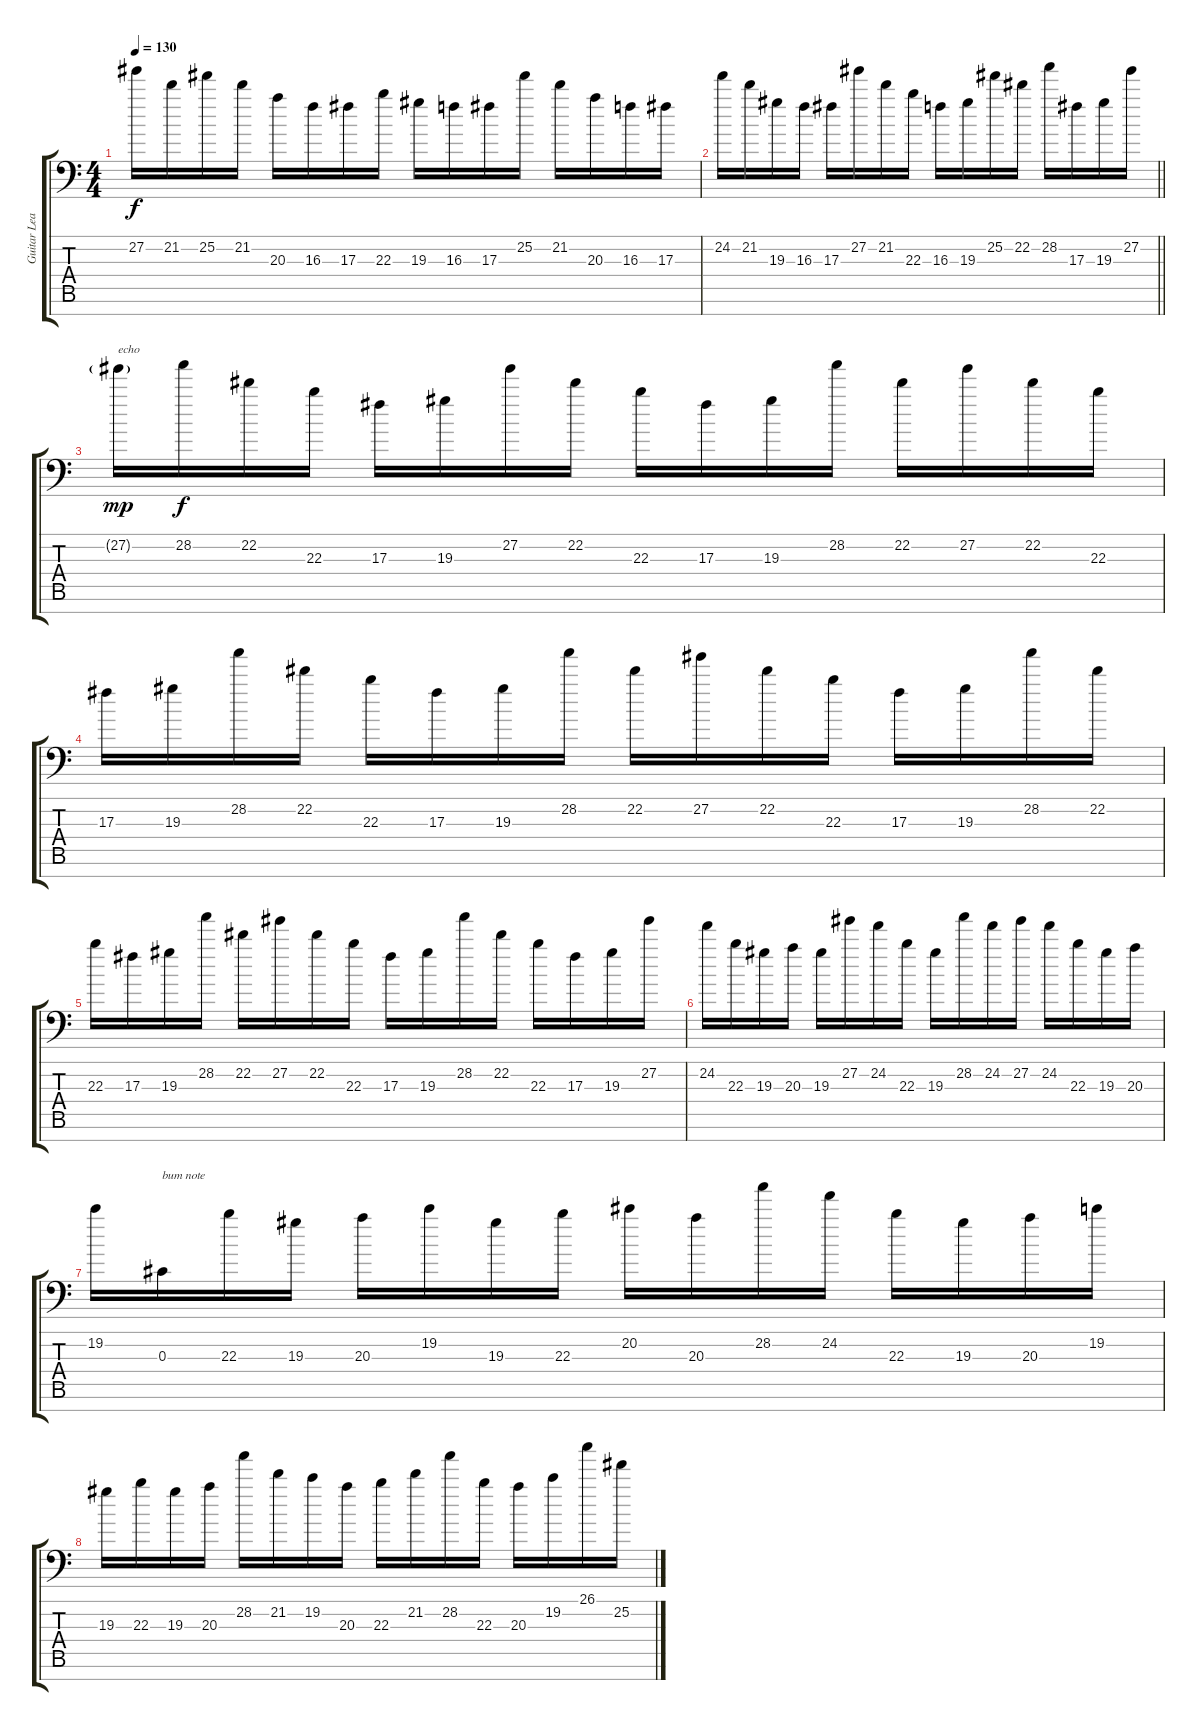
\track ("Guitar Leads (Fredrik Thordendal)" "Guitar Lea") {instrument overdrivenguitar}
\staff {score tabs}
\tuning (Bb3 F3 Db3 Ab2 Eb2 Bb1 D1) {hide}
\ts (4 4)
\tempo 130
\clef f4
\ks c
27.2.16{dy f} 21.2.16 25.2.16 21.2.16 20.3.16 16.3.16 17.3.16 22.3.16 19.3.16 16.3.16 17.3.16 25.2.16 21.2.16 20.3.16 16.3.16 17.3.16 |
\barLineRight lightlight
24.2.16 21.2.16 19.3.16 16.3.16 17.3.16 27.2.16 21.2.16 22.3.16 16.3.16 19.3.16 25.2.16 22.2.16 28.2.16 17.3.16 19.3.16 27.2.16 |
27.2{g}.16{txt "echo" dy mp} 28.2.16{dy f} 22.2.16 22.3.16 17.3.16 19.3.16 27.2.16 22.2.16 22.3.16 17.3.16 19.3.16 28.2.16 22.2.16 27.2.16 22.2.16 22.3.16 |
17.3.16 19.3.16 28.2.16 22.2.16 22.3.16 17.3.16 19.3.16 28.2.16 22.2.16 27.2.16 22.2.16 22.3.16 17.3.16 19.3.16 28.2.16 22.2.16 |
22.3.16 17.3.16 19.3.16 28.2.16 22.2.16 27.2.16 22.2.16 22.3.16 17.3.16 19.3.16 28.2.16 22.2.16 22.3.16 17.3.16 19.3.16 27.2.16 |
24.2.16 22.3.16 19.3.16 20.3.16 19.3.16 27.2.16 24.2.16 22.3.16 19.3.16 28.2.16 24.2.16 27.2.16 24.2.16 22.3.16 19.3.16 20.3.16 |
19.2.16 0.3.16{txt "bum note"} 22.3.16 19.3.16 20.3.16 19.2.16 19.3.16 22.3.16 20.2.16 20.3.16 28.2.16 24.2.16 22.3.16 19.3.16 20.3.16 19.2.16 |
19.3.16 22.3.16 19.3.16 20.3.16 28.2.16 21.2.16 19.2.16 20.3.16 22.3.16 21.2.16 28.2.16 22.3.16 20.3.16 19.2.16 26.1.16 25.2.16
